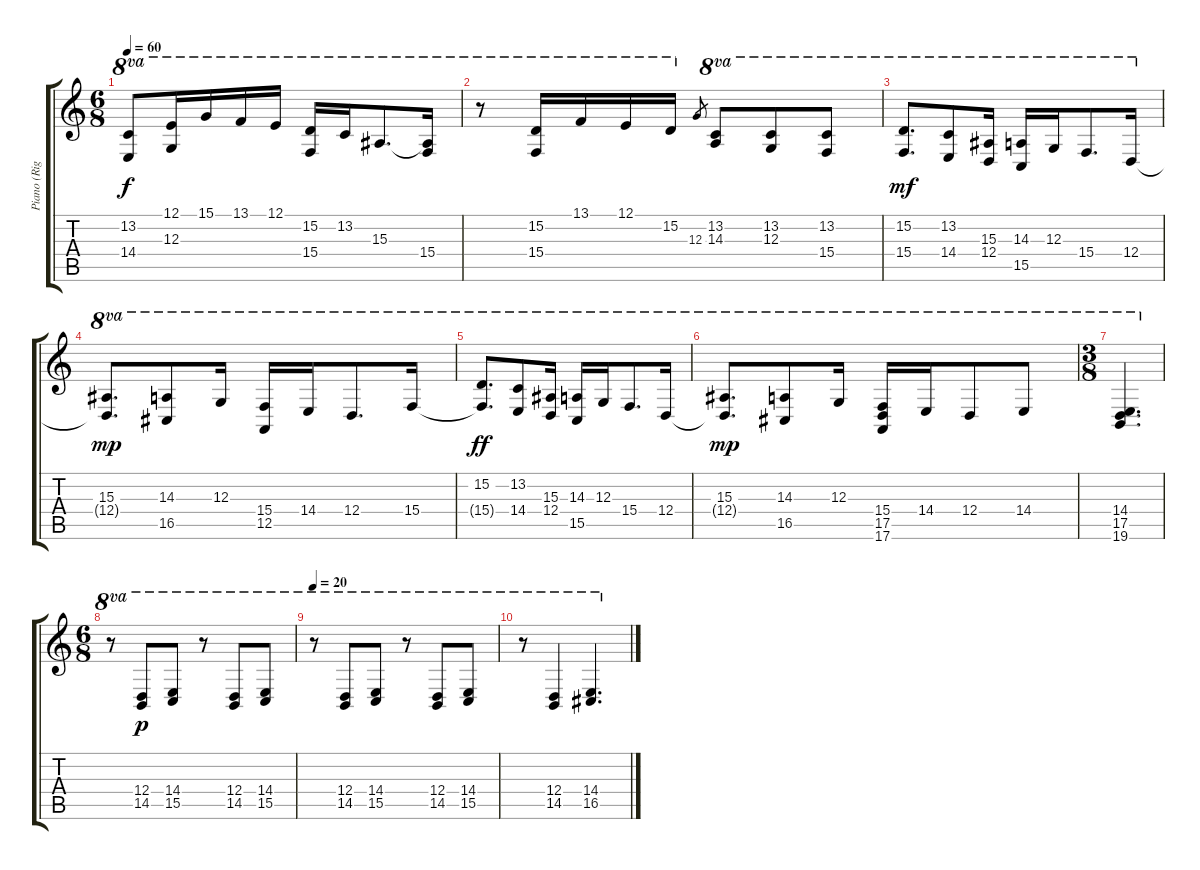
\track ("Piano (Right Hand)" "Piano (Rig") {instrument acousticgrandpiano}
\staff {score tabs}
\tuning (E4 B3 G3 D3 A2 E2) {hide}
\ts (6 8)
\tempo 60
\clef g2
\ks c
(13.2 14.4).8{ot 8va dy f} (12.1 12.3).16{ot 8va} 15.1.16{ot 8va} 13.1.16{ot 8va} 12.1.16{ot 8va} (15.2 15.4).16{ot 8va} 13.2.16{ot 8va} 15.3.8{d ot 8va} (15.3{t} 15.4).16{ot 8va} |
r.8{ot 8va} (15.2 15.4).16{ot 8va} 13.1.16{ot 8va} 12.1.16{ot 8va} 15.2.16{ot 8va} 12.3.8{gr} (13.2 14.3).8{ot 8va} (13.2 12.3).8{ot 8va} (13.2 15.4).8{ot 8va} |
(15.2 15.4).8{d ot 8va dy mf} (13.2 14.4).8{ot 8va} (15.3 12.4).16{ot 8va} (14.3 15.5).16{ot 8va} 12.3.16{ot 8va} 15.4.8{d ot 8va} 12.4.16{ot 8va} |
(15.3 12.4{t}).8{d ot 8va dy mp} (14.3 16.5).8{ot 8va} 12.3.16{ot 8va} (15.4 12.5).16{ot 8va} 14.4.16{ot 8va} 12.4.8{d ot 8va} 15.4.16{ot 8va} |
(15.2 15.4{t}).8{d ot 8va dy ff} (13.2 14.4).8{ot 8va} (15.3 12.4).16{ot 8va} (14.3 15.5).16{ot 8va} 12.3.16{ot 8va} 15.4.8{d ot 8va} 12.4.16{ot 8va} |
(15.3 12.4{t}).8{d ot 8va dy mp} (14.3 16.5).8{ot 8va} 12.3.16{ot 8va} (15.4 17.5 17.6).16{ot 8va} 14.4.16{ot 8va} 12.4.8{ot 8va} 14.4.8{ot 8va} |
\ts (3 8)
(14.4 17.5 19.6).4{d ot 8va} |
\ts (6 8)
r.8{ot 8va} (12.4 14.5).8{ot 8va dy p} (14.4 15.5).8{ot 8va} r.8{ot 8va} (12.4 14.5).8{ot 8va} (14.4 15.5).8{ot 8va} |
\tempo 20
r.8{ot 8va} (12.4 14.5).8{ot 8va} (14.4 15.5).8{ot 8va} r.8{ot 8va} (12.4 14.5).8{ot 8va} (14.4 15.5).8{ot 8va} |
r.8{ot 8va} (12.4 14.5).4{ot 8va} (14.4 16.5).4{d ot 8va}
